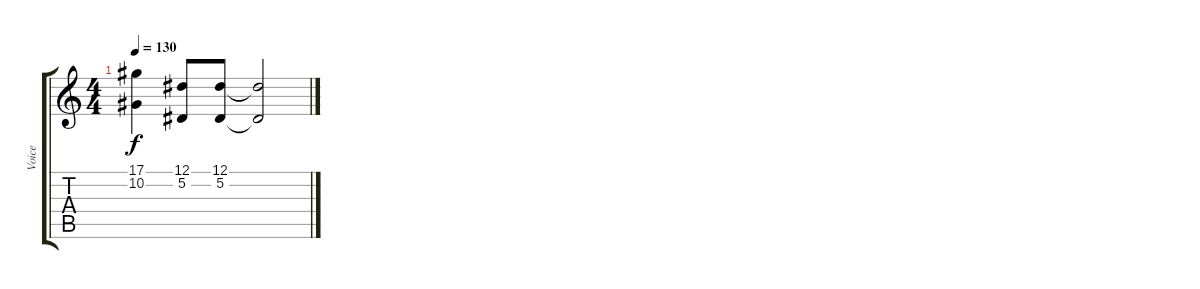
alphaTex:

\track ("Voice" "Voice") {instrument lead6voice}
\staff {score tabs}
\tuning (Eb4 Bb3 Gb3 Db3 Ab2 Eb2) {hide}
\ts (4 4)
\tempo 130
\clef g2
\ks c
(17.1 10.2).4{dy f} (12.1 5.2).8 (12.1 5.2).8 (12.1{t} 5.2{t}).2
